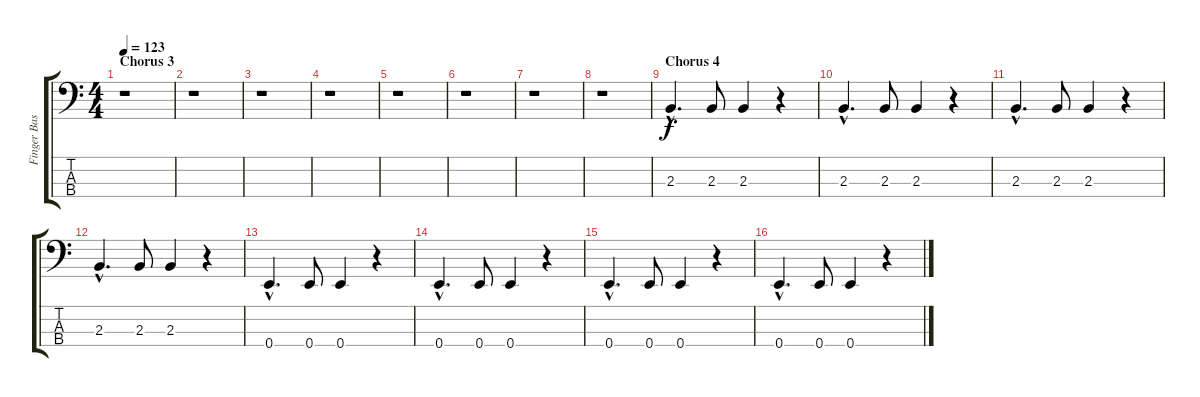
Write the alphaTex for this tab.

\track ("Finger Bass Hook" "Finger Bas") {instrument electricbassfinger}
\staff {score tabs}
\tuning (G2 D2 A1 E1) {hide}
\ts (4 4)
\section ("" "Chorus 3")
\tempo 123
\clef f4
\ks c
r.1{dy f} |
r.1 |
r.1 |
r.1 |
r.1 |
r.1 |
r.1 |
r.1 |
\section ("" "Chorus 4")
2.3{hac}.4{d} 2.3.8 2.3.4 r.4 |
2.3{hac}.4{d} 2.3.8 2.3.4 r.4 |
2.3{hac}.4{d} 2.3.8 2.3.4 r.4 |
2.3{hac}.4{d} 2.3.8 2.3.4 r.4 |
0.4{hac}.4{d} 0.4.8 0.4.4 r.4 |
0.4{hac}.4{d} 0.4.8 0.4.4 r.4 |
0.4{hac}.4{d} 0.4.8 0.4.4 r.4 |
0.4{hac}.4{d} 0.4.8 0.4.4 r.4
